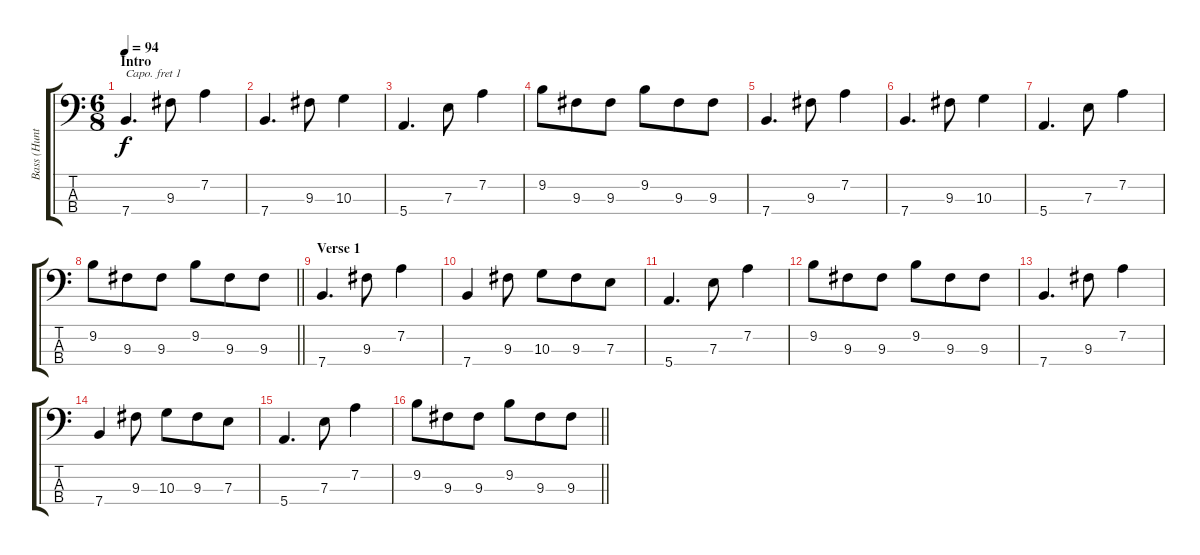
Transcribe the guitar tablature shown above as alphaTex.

\track ("Bass (Hunter)" "Bass (Hunt") {instrument electricbasspick}
\staff {score tabs}
\capo 1
\tuning (Gb2 Db2 Ab1 Eb1) {hide}
\ts (6 8)
\section ("" "Intro")
\tempo 94
\clef f4
\ks c
7.4.4{d dy f instrument electricbasspick} 9.3.8 7.2.4 |
7.4.4{d} 9.3.8 10.3.4 |
5.4.4{d} 7.3.8 7.2.4 |
9.2.8 9.3.8 9.3.8 9.2.8 9.3.8 9.3.8 |
7.4.4{d} 9.3.8 7.2.4 |
7.4.4{d} 9.3.8 10.3.4 |
5.4.4{d} 7.3.8 7.2.4 |
\barLineRight lightlight
9.2.8 9.3.8 9.3.8 9.2.8 9.3.8 9.3.8 |
\section ("" "Verse 1")
7.4.4{d} 9.3.8 7.2.4 |
7.4.4 9.3.8 10.3.8 9.3.8 7.3.8 |
5.4.4{d} 7.3.8 7.2.4 |
9.2.8 9.3.8 9.3.8 9.2.8 9.3.8 9.3.8 |
7.4.4{d} 9.3.8 7.2.4 |
7.4.4 9.3.8 10.3.8 9.3.8 7.3.8 |
5.4.4{d} 7.3.8 7.2.4 |
\barLineRight lightlight
9.2.8 9.3.8 9.3.8 9.2.8 9.3.8 9.3.8
